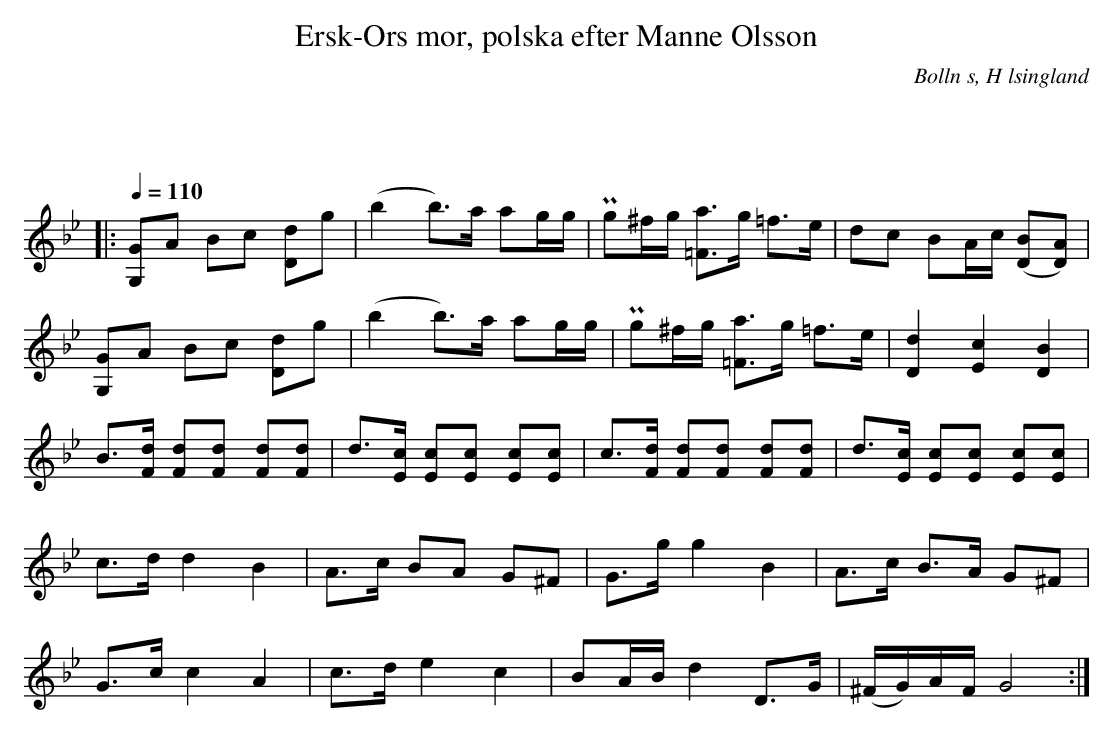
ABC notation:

X:1
T: Ersk-Ors mor, polska efter Manne Olsson
O:Bolln s, H lsingland
M:3/4
L:1/8
Q:1/4=110
K:Gm
|:
[G, G]A Bc [D d]g| (b2 b)>a ag/g/| Pg^f/g/  [=F a]>g =f>e | dc BA/c/ [(D B][D) A]|
[G, G]A Bc [D d]g| (b2 b)>a ag/g/| Pg^f/g/  [=F a]>g =f>e | [D2 d2][E2 c2] [D2 B2]|
B>[Fd] [Fd][Fd] [Fd][Fd] | d>[Ec] [Ec][Ec] [Ec][Ec] | \
c>[Fd] [Fd][Fd] [Fd][Fd] | d>[Ec] [Ec][Ec] [Ec][Ec] |
c>d    d2       B2           | A>c    BA       G^F       | G>g    g2 B2     | A>c         B>A G^F  |
G>c    c2       A2           | c>d    e2       c2        | BA/B/  d2 D>G   | (^F/G/)A/F/ G4      :|
